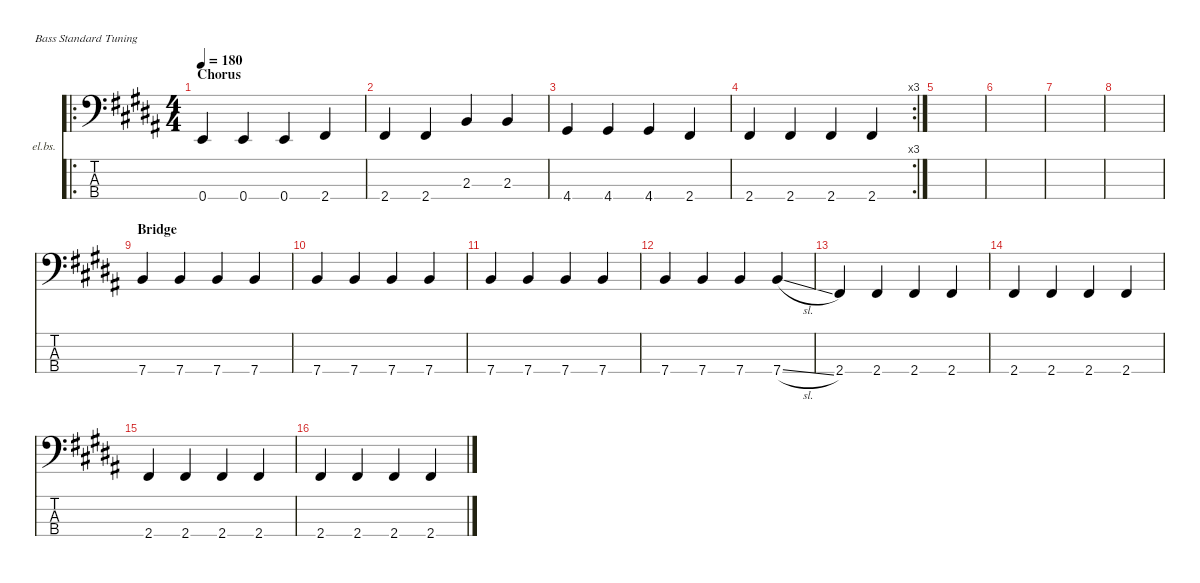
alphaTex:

\defaultSystemsLayout 4
\hideDynamics
\bracketExtendMode nobrackets
\firstSystemTrackNameOrientation horizontal
\otherSystemsTrackNameOrientation horizontal
\track ("Bass" "el.bs.") {instrument electricbassfinger}
\staff {score tabs}
\tuning (G2 D2 A1 E1)
\ro
\ts (4 4)
\section ("" "Chorus")
\tempo 180
\clef f4
\ks b
0.4.4{dy mf} 0.4.4 0.4.4 2.4.4 |
2.4.4 2.4.4 2.3.4 2.3.4 |
4.4.4 4.4.4 4.4.4 2.4.4 |
\rc 3
2.4.4 2.4.4 2.4.4 2.4.4 |
|
|
|
|
\section ("" "Bridge")
7.4.4 7.4.4 7.4.4 7.4.4 |
7.4.4 7.4.4 7.4.4 7.4.4 |
7.4.4 7.4.4 7.4.4 7.4.4 |
7.4.4 7.4.4 7.4.4 7.4{sl}.4 |
2.4.4 2.4.4 2.4.4 2.4.4 |
2.4.4 2.4.4 2.4.4 2.4.4 |
2.4.4 2.4.4 2.4.4 2.4.4 |
2.4.4 2.4.4 2.4.4 2.4{sl}.4
